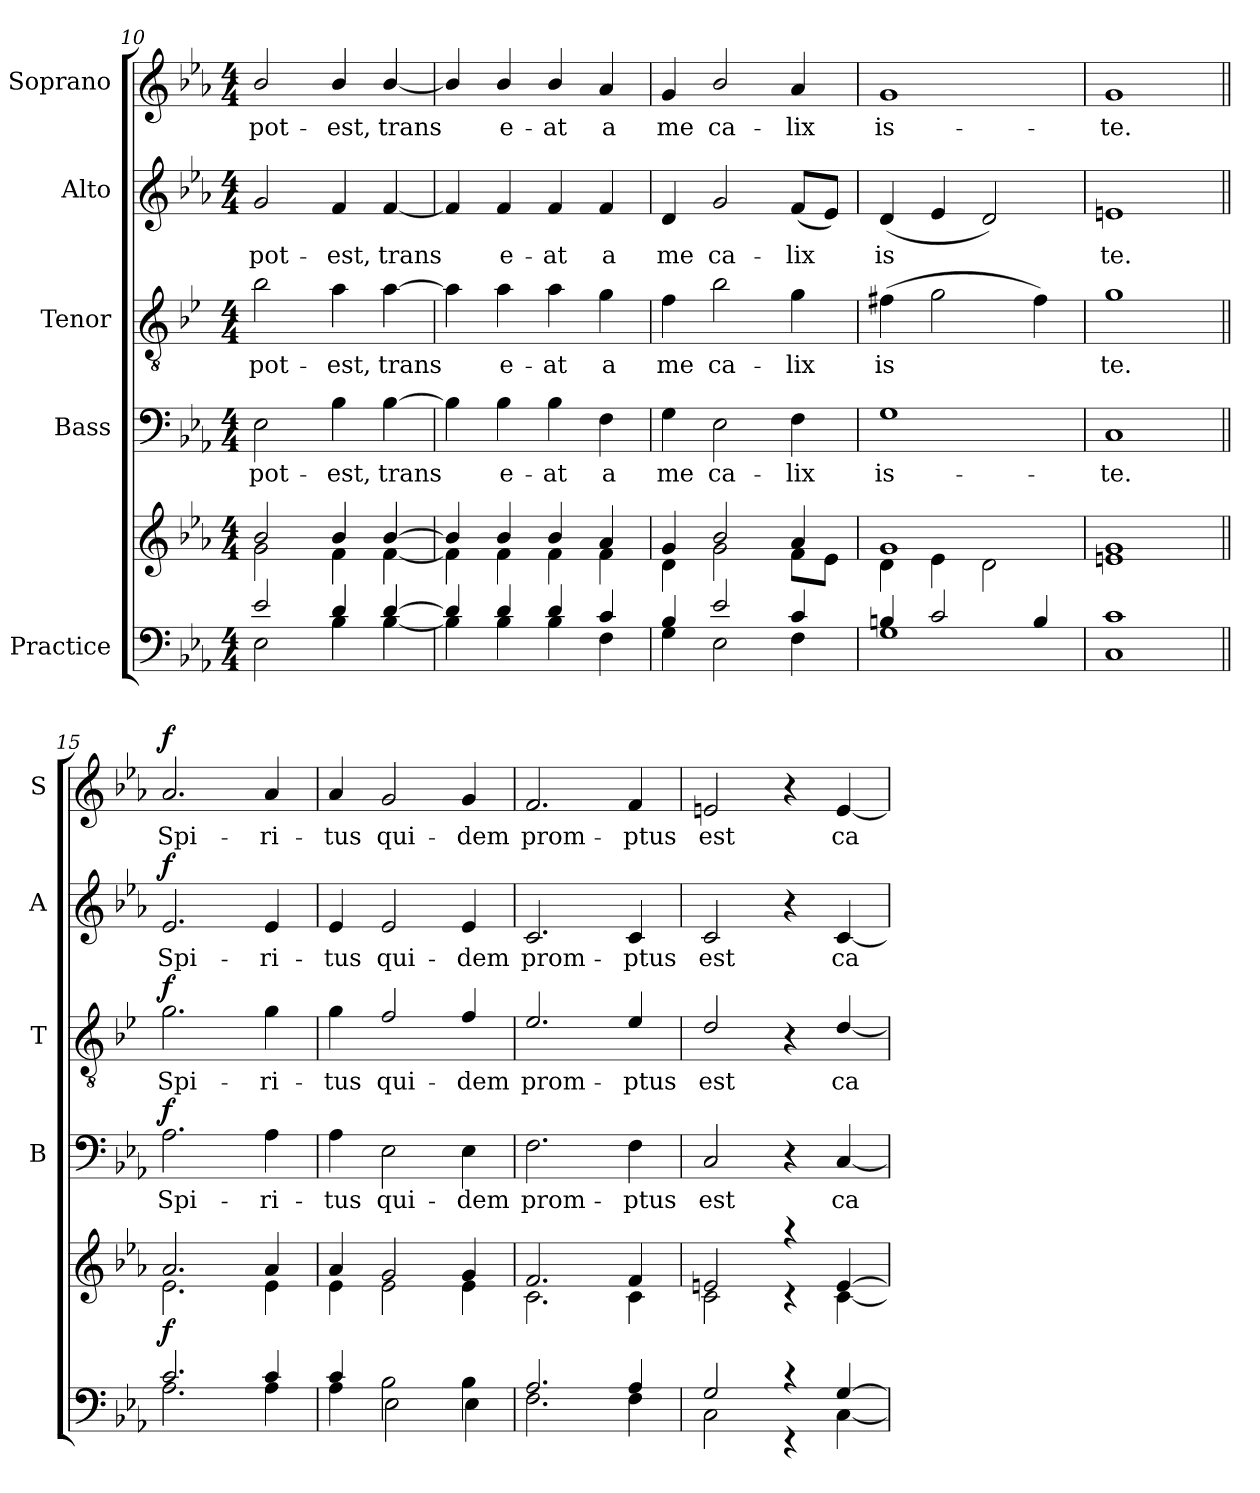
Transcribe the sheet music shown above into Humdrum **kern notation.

**kern	**kern	**dynam	**kern	**text	**dynam	**kern	**text	**dynam	**kern	**text	**dynam	**kern	**text	**dynam
*part5	*part5	*part5	*part4	*part4	*part4	*part3	*part3	*part3	*part2	*part2	*part2	*part1	*part1	*part1
*staff6	*staff5	*staff5/6	*staff4	*staff4	*staff4	*staff3	*staff3	*staff3	*staff2	*staff2	*staff2	*staff1	*staff1	*staff1
*I"Practice	*	*	*I"Bass	*	*	*I"Tenor	*	*	*I"Alto	*	*	*I"Soprano	*	*
*	*	*	*I'B	*	*	*I'T	*	*	*I'A	*	*	*I'S	*	*
*clefF4	*clefG2	*	*clefF4	*	*	*clefGv2	*	*	*clefG2	*	*	*clefG2	*	*
*	*	*	*	*	*	*ITrd4c7	*	*	*	*	*	*	*	*
*k[b-e-a-]	*k[b-e-a-]	*	*k[b-e-a-]	*	*	*k[b-e-a-]	*	*	*k[b-e-a-]	*	*	*k[b-e-a-]	*	*
*E-:	*E-:	*	*E-:	*	*	*E-:	*	*	*E-:	*	*	*E-:	*	*
*M4/4	*M4/4	*	*M4/4	*	*	*M4/4	*	*	*M4/4	*	*	*M4/4	*	*
=10	=10	=10	=10	=10	=10	=10	=10	=10	=10	=10	=10	=10	=10	=10
*^	*^	*	*	*	*	*	*	*	*	*	*	*	*	*
!	!	!	!	!	!	!LO:LY:b	!	!	!LO:LY:b	!	!	!LO:LY:b	!	!	!LO:LY:b	!
2e-/	2E-\	2b-/	2g\	.	2E-\	pot-	.	2e-\	pot-	.	2g/	pot-	.	2b-/	pot-	.
!	!	!	!	!	!	!LO:LY:b	!	!	!LO:LY:b	!	!	!LO:LY:b	!	!	!LO:LY:b	!
4d/	4B-\	4b-/	4f\	.	4B-\	-est,	.	4d\	-est,	.	4f/	-est,	.	4b-/	-est,	.
!	!	!	!	!	!	!LO:LY:b	!	!	!LO:LY:b	!	!	!LO:LY:b	!	!	!LO:LY:b	!
[>4d/	[<4B-\	[>4b-/	[<4f\	.	[4B-\	trans­	.	[4d\	trans­	.	[4f/	trans­	.	[4b-/	trans­	.
!!LO:LB:g=z
=11	=11	=11	=11	=11	=11	=11	=11	=11	=11	=11	=11	=11	=11	=11	=11	=11
4d/]	4B-\]	4b-/]	4f\]	.	4B-\]	.	.	4d\]	.	.	4f/]	.	.	4b-/]	.	.
!	!	!	!	!	!	!LO:LY:b	!	!	!LO:LY:b	!	!	!LO:LY:b	!	!	!LO:LY:b	!
4d/	4B-\	4b-/	4f\	.	4B-\	e-	.	4d\	e-	.	4f/	e-	.	4b-/	e-	.
!	!	!	!	!	!	!LO:LY:b	!	!	!LO:LY:b	!	!	!LO:LY:b	!	!	!LO:LY:b	!
4d/	4B-\	4b-/	4f\	.	4B-\	-at	.	4d\	-at	.	4f/	-at	.	4b-/	-at	.
!	!	!	!	!	!	!LO:LY:b	!	!	!LO:LY:b	!	!	!LO:LY:b	!	!	!LO:LY:b	!
4c/	4F\	4a-/	4f\	.	4F\	a	.	4c\	a	.	4f/	a	.	4a-/	a	.
=12	=12	=12	=12	=12	=12	=12	=12	=12	=12	=12	=12	=12	=12	=12	=12	=12
!	!	!	!	!	!	!LO:LY:b	!	!	!LO:LY:b	!	!	!LO:LY:b	!	!	!LO:LY:b	!
4B-/	4G\	4g/	4d\	.	4G\	me	.	4B-\	me	.	4d/	me	.	4g/	me	.
!	!	!	!	!	!	!LO:LY:b	!	!	!LO:LY:b	!	!	!LO:LY:b	!	!	!LO:LY:b	!
2e-/	2E-\	2b-/	2g\	.	2E-\	ca-	.	2e-\	ca-	.	2g/	ca-	.	2b-/	ca-	.
!	!	!	!	!	!	!LO:LY:b	!	!	!LO:LY:b	!	!	!LO:LY:b	!	!	!LO:LY:b	!
4c/	4F\	4a-/	8f\L	.	4F\	-lix	.	4c\	-lix	.	(<8f/L	-lix	.	4a-/	-lix	.
.	.	.	8e-\J	.	.	.	.	.	.	.	8e-/J)	.	.	.	.	.
=13	=13	=13	=13	=13	=13	=13	=13	=13	=13	=13	=13	=13	=13	=13	=13	=13
!	!	!	!	!	!	!LO:LY:b	!	!	!LO:LY:b	!	!	!LO:LY:b	!	!	!LO:LY:b	!
4Bn/	1G	1g	4d\	.	1G	is-	.	(>4Bn\	is­	.	(<4d/	is­	.	1g	is-	.
2c/	.	.	4e-\	.	.	.	.	2c\	.	.	4e-/	.	.	.	.	.
.	.	.	2d\	.	.	.	.	.	.	.	2d/)	.	.	.	.	.
4B/	.	.	.	.	.	.	.	4B\)	.	.	.	.	.	.	.	.
=14	=14	=14	=14	=14	=14	=14	=14	=14	=14	=14	=14	=14	=14	=14	=14	=14
!	!	!	!	!	!	!LO:LY:b	!	!	!LO:LY:b	!	!	!LO:LY:b	!	!	!LO:LY:b	!
1c	1C	1g	1en	.	1C	-te.	.	1c	te.	.	1en	te.	.	1g	-te.	.
!!LO:PB:g=z
=15||	=15||	=15||	=15||	=15||	=15||	=15||	=15||	=15||	=15||	=15||	=15||	=15||	=15||	=15||	=15||	=15||
!	!	!	!	!LO:DY:b	!	!LO:LY:b	!LO:DY:b	!	!LO:LY:b	!LO:DY:b	!	!LO:LY:b	!LO:DY:b	!	!LO:LY:b	!LO:DY:b
2.c/	2.A-\	2.a-/	2.e-\	f	2.A-\	Spi-	f	2.c\	Spi-	f	2.e-/	Spi-	f	2.a-/	Spi-	f
!	!	!	!	!	!	!LO:LY:b	!	!	!LO:LY:b	!	!	!LO:LY:b	!	!	!LO:LY:b	!
4c/	4A-\	4a-/	4e-\	.	4A-\	-ri-	.	4c\	-ri-	.	4e-/	-ri-	.	4a-/	-ri-	.
=16	=16	=16	=16	=16	=16	=16	=16	=16	=16	=16	=16	=16	=16	=16	=16	=16
!	!	!	!	!	!	!LO:LY:b	!	!	!LO:LY:b	!	!	!LO:LY:b	!	!	!LO:LY:b	!
4c/	4A-\	4a-/	4e-\	.	4A-\	-tus	.	4c\	-tus	.	4e-/	-tus	.	4a-/	-tus	.
!	!	!	!	!	!	!LO:LY:b	!	!	!LO:LY:b	!	!	!LO:LY:b	!	!	!LO:LY:b	!
2B-\	2E-\	2g/	2e-\	.	2E-\	qui-	.	2B-/	qui-	.	2e-/	qui-	.	2g/	qui-	.
!	!	!	!	!	!	!LO:LY:b	!	!	!LO:LY:b	!	!	!LO:LY:b	!	!	!LO:LY:b	!
4B-\	4E-\	4g/	4e-\	.	4E-\	-dem	.	4B-/	-dem	.	4e-/	-dem	.	4g/	-dem	.
=17	=17	=17	=17	=17	=17	=17	=17	=17	=17	=17	=17	=17	=17	=17	=17	=17
!	!	!	!	!	!	!LO:LY:b	!	!	!LO:LY:b	!	!	!LO:LY:b	!	!	!LO:LY:b	!
2.A-/	2.F\	2.f/	2.c\	.	2.F\	prom-	.	2.A-/	prom-	.	2.c/	prom-	.	2.f/	prom-	.
!	!	!	!	!	!	!LO:LY:b	!	!	!LO:LY:b	!	!	!LO:LY:b	!	!	!LO:LY:b	!
4A-/	4F\	4f/	4c\	.	4F\	-ptus	.	4A-/	-ptus	.	4c/	-ptus	.	4f/	-ptus	.
=18	=18	=18	=18	=18	=18	=18	=18	=18	=18	=18	=18	=18	=18	=18	=18	=18
!	!	!	!	!	!	!LO:LY:b	!	!	!LO:LY:b	!	!	!LO:LY:b	!	!	!LO:LY:b	!
2G/	2C\	2en/	2c\	.	2C/	est	.	2G/	est	.	2c/	est	.	2en/	est	.
4rc	4rEE	4raa	4rc	.	4r	.	.	4r	.	.	4r	.	.	4r	.	.
!	!	!	!	!	!	!LO:LY:b	!	!	!LO:LY:b	!	!	!LO:LY:b	!	!	!LO:LY:b	!
[>4G/	[<4C\	[>4e/	[<4c\	.	[4C/	ca­	.	[4G/	ca­	.	[4c/	ca­	.	[4e/	ca­	.
*v	*v	*	*	*	*	*	*	*	*	*	*	*	*	*	*	*
*	*v	*v	*	*	*	*	*	*	*	*	*	*	*	*	*
=	=	=	=	=	=	=	=	=	=	=	=	=	=	=
*-	*-	*-	*-	*-	*-	*-	*-	*-	*-	*-	*-	*-	*-	*-
